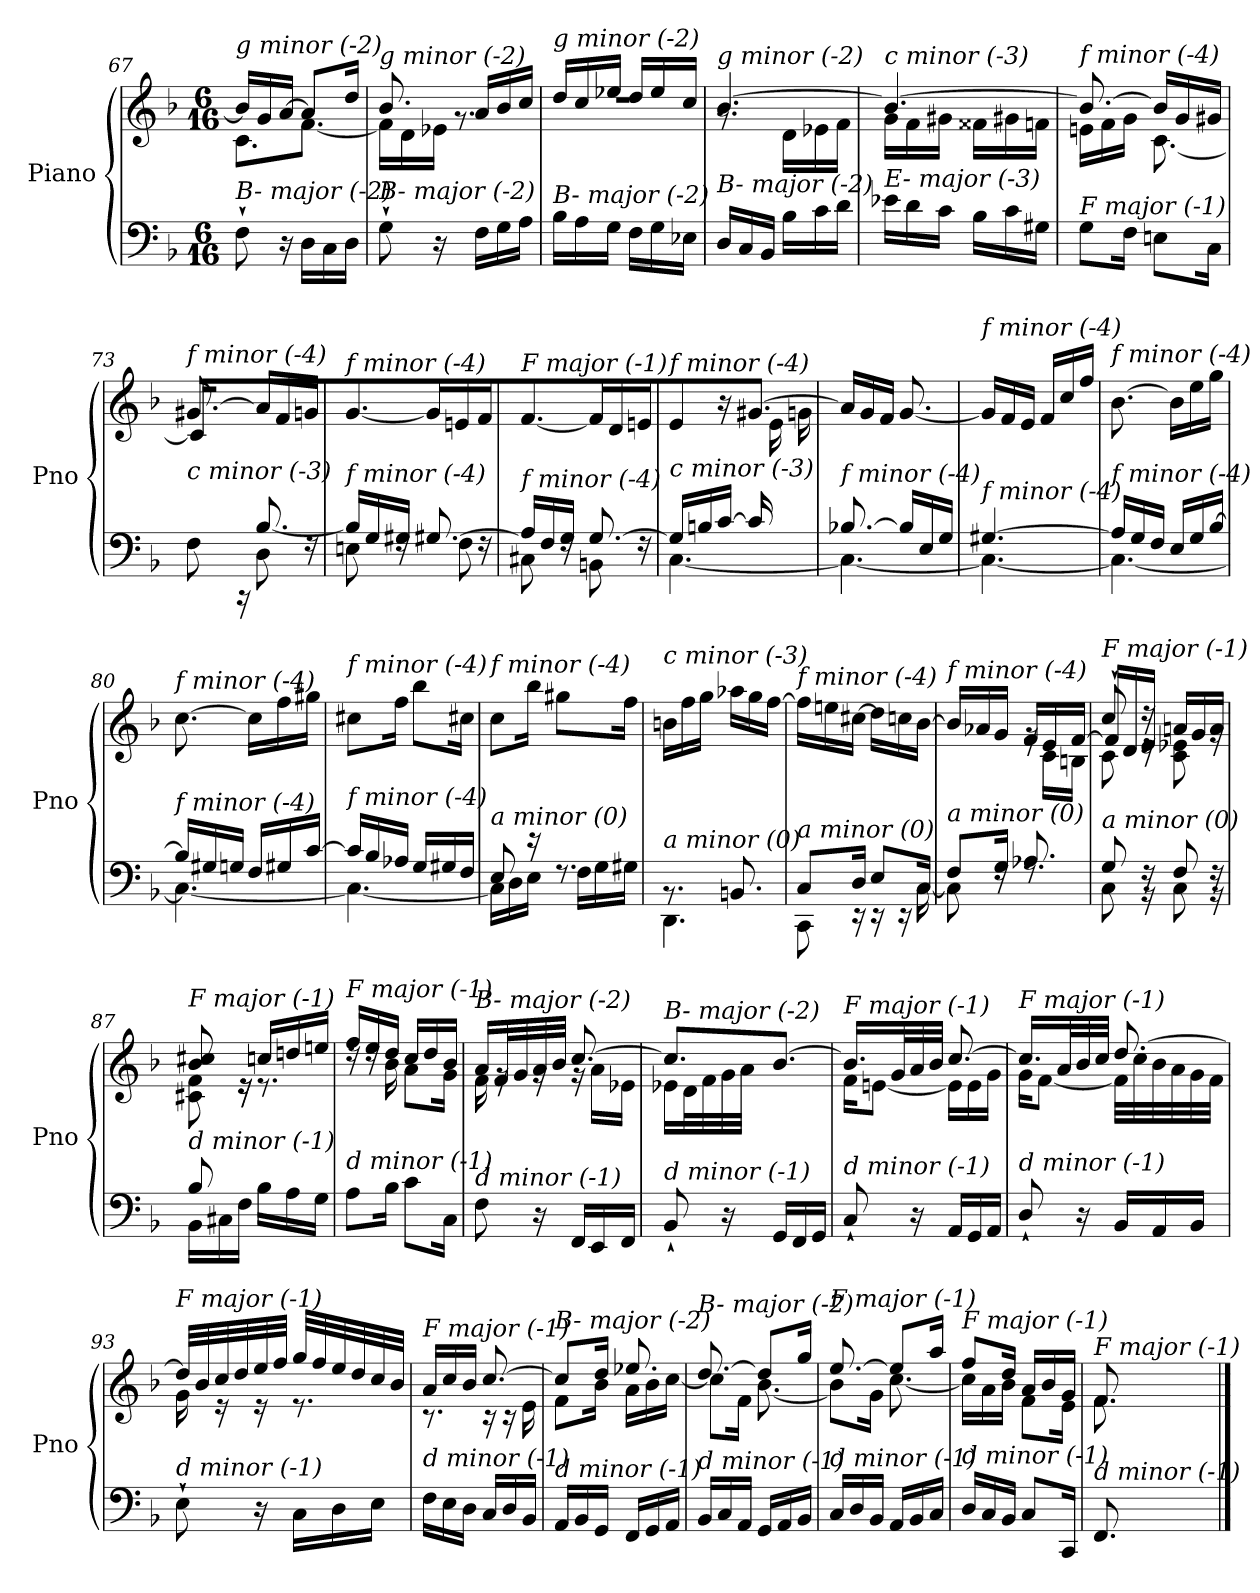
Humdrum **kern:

**kern	**kern
*part1	*part1
*staff2	*staff1
*I"Piano	*
*I'Pno	*
!!LO:PB:g=z
*clefF4	*clefG2
*k[b-]	*k[b-]
*M6/16	*M6/16
=67	=67
*	*^
!	!LO:TX:i:t=g minor (-2)	!
!LO:TX:i:t=B- major (-2)	!	!
8F`\	16b-/LL]	8.c\L
.	16g/	.
16r	[16a/JJ	.
16D\LL	8a/L]	[8.f\J
16C\	.	.
16D\JJ	16dd/Jk	.
=68	=68	=68
!	!LO:TX:i:t=g minor (-2)	!
!LO:TX:i:t=B- major (-2)	!	!
8G`\	8.b-/	16f\LL]
.	.	16d\
16r	.	16e-X\JJ
16F\LL	16a/LL	8.rg
16G\	16b-/	.
16A\JJ	16cc/JJ	.
=69	=69	=69
!	!LO:TX:i:t=g minor (-2)	!
!LO:TX:i:t=B- major (-2)	!	!
16B-\LL	16dd/LL	4.rdd
16A\	16cc/	.
16G\JJ	16ee-X/JJ	.
16F\LL	16dd/LL	.
16G\	16ee-/	.
16E-X\JJ	16cc/JJ	.
=70	=70	=70
!	!LO:TX:i:t=g minor (-2)	!
!LO:TX:i:t=B- major (-2)	!	!
16D/LL	[4.b-/	8.rg
16C/	.	.
16BB-/JJ	.	.
16B-\LL	.	16d\LL
16c\	.	16e-X\
16d\JJ	.	16f\JJ
=71	=71	=71
!	!LO:TX:i:t=c minor (-3)	!
!LO:TX:i:t=E- major (-3)	!	!
16e-X\LL	4.b-/_	16g\LL
16d\	.	16f\
16c\JJ	.	16g#Xi\JJ
16B-\LL	.	16f##Xj\LL
16c\	.	16g#Xi\
16G#Xi\JJ	.	16f\JJ
=72	=72	=72
!	!LO:TX:i:t=f minor (-4)	!
!LO:TX:i:t=F major (-1)	!	!
8G\L	8.b-/_	16en\LL
.	.	16f\
16F\Jk	.	16g\JJ
8En\L	16b-/LL]	[8.c\
.	16g/	.
16C\Jk	16g#Xi/JJ	.
!!LO:LB:g=z
=73	=73	=73
*^	*	*^
*	*^	*	*	*
!	!	!	!LO:TX:i:t=f minor (-4)	!	!
!LO:TX:i:t=c minor (-3)	!	!	!	!	!
16ryy	8F\	8.ryy	[8.g#Xi/	16c\LL]	8.ryy
16G#Xi/	.	.	.	8ryy	.
16B-/JJ	16rCC	.	.	.	.
8.ryy	[8.B-/	8D\	16a-/LL]	8.ryy	8.ryy
.	.	.	16f/	.	.
.	.	16rF	16g/JJ	.	.
*	*	*	*v	*v	*v
=74	=74	=74	=74
!	!	!	!LO:TX:i:t=f minor (-4)
!LO:TX:i:t=f minor (-4)	!	!	!
*	*v	*v	*
16B-/LL]	8En\	[8.g/
16G/	.	.
16G#Xi/JJ	16rF	.
[8.G#Xi/	8F\	16g/LL]
.	.	16en/
.	16rF	16f/JJ
=75	=75	=75
!	!	!LO:TX:i:t=F major (-1)
!LO:TX:i:t=f minor (-4)	!	!
16A-/LL]	8C#Xi\	[8.f/
16F/	.	.
16G/JJ	16rF	.
[8.G/	8BBn\	16f/LL]
.	.	16d/
.	16rF	16en/JJ
=76	=76	=76
*	*	*^
!	!	!LO:TX:i:t=f minor (-4)	!
!LO:TX:i:t=c minor (-3)	!	!	!
16G/LL]	[4.C\	8e/	4ryy
16Bn/	.	.	.
[16c/JJ	.	16r	.
16c/LL]	.	[8.g#Xi/	.
8ryy	.	.	16e\
.	.	.	16g\JJ
=77	=77	=77	=77
!	!	!LO:TX:i:t=f minor (-4)	!
!LO:TX:i:t=f minor (-4)	!	!	!
*	*	*v	*v
[8.B-X/	4.C\_	16a-/LL]
.	.	16g/
.	.	16f/JJ
16B-/LL]	.	[8.g/
16E/	.	.
16G/JJ	.	.
=78	=78	=78
!	!	!LO:TX:i:t=f minor (-4)
!LO:TX:i:t=f minor (-4)	!	!
[4.G#Xi/	4.C\_	16g/LL]
.	.	16f/
.	.	16e/JJ
.	.	16f/LL
.	.	16cc/
.	.	16ff/JJ
!!LO:LB:g=z
=79	=79	=79
!	!	!LO:TX:i:t=f minor (-4)
!LO:TX:i:t=f minor (-4)	!	!
16A-/LL]	4.C\_	[8.b-\
16G/	.	.
16F/JJ	.	.
16E/LL	.	16b-\LL]
16G/	.	16ee\
[16B-/JJ	.	16gg\JJ
=80	=80	=80
!	!	!LO:TX:i:t=f minor (-4)
!LO:TX:i:t=f minor (-4)	!	!
16B-/LL]	4.C\_	[8.cc\
16G#Xi/	.	.
16G/JJ	.	.
16F/LL	.	16cc\LL]
16G#Xi/	.	16ff\
[16c/JJ	.	16gg#Xi\JJ
=81	=81	=81
!	!	!LO:TX:i:t=f minor (-4)
!LO:TX:i:t=f minor (-4)	!	!
16c/LL]	4.C\_	8cc#Xi\L
16B-/	.	.
16A-XZ/JJ	.	16ff\Jk
16G/LL	.	8bb-\L
16G#Xi/	.	.
16F/JJ	.	16cc#Xi\Jk
=82	=82	=82
!	!	!LO:TX:i:t=f minor (-4)
!LO:TX:i:t=a minor (0)	!	!
8E/	16C\LL]	8cc\L
.	16D\	.
16r	16E\JJ	16bb-\Jk
8.rF	16F\LL	8gg#Xi\L
.	16G\	.
.	16G#Xi\JJ	16ff\Jk
=83	=83	=83
!	!	!LO:TX:i:t=c minor (-3)
!LO:TX:i:t=a minor (0)	!	!
8.rBB	4.DD\	16bn\LL
.	.	16ff\
.	.	16gg\JJ
8.BBn/	.	16aa-XZ\LL
.	.	16gg\
.	.	[16ff\JJ
=84	=84	=84
!	!	!LO:TX:i:t=f minor (-4)
!LO:TX:i:t=a minor (0)	!	!
8C/L	8CC\	16ff\LL]
.	.	16een\
16D/Jk	16r	[16cc#Xi\JJ
8E/L	16r	16dd-\LL]
.	16r	16cc\
16C/Jk	[16C\	[16b-\JJ
!!LO:LB:g=z
=85	=85	=85
*	*^	*^
!	!	!	!LO:TX:i:t=f minor (-4)	!
!LO:TX:i:t=a minor (0)	!	!	!	!
8.ryy	8F/L	8C\]	16b-/LL]	8.ryy
.	.	.	16a-XZ/	.
.	16G/Jk	16rF	16g/JJ	.
8.ryy	8.A-XZ/	8.rF	16f/LL	16rg
.	.	.	16e/	16c\LL
.	.	.	[16f/JJ	16Bn\JJ
=86	=86	=86	=86	=86
*	*	*	*	*^
!	!	!	!LO:TX:i:t=F major (-1)	!	!
!LO:TX:i:t=a minor (0)	!	!	!	!	!
8.ryy	8G/	8C\	8cc`/	8c\	16f/LL]
.	.	.	.	.	16d/
.	16rBB	16rF	16rdd	16re	16e/JJ
8.ryy	8F/	8C\	16an/LL	8c\ 8e-X\	8.ryy
.	.	.	16g/	.	.
.	16rBB	16rF	16a/JJ	16rg	.
=87	=87	=87	=87	=87	=87
!	!	!	!LO:TX:i:t=F major (-1)	!	!
!LO:TX:i:t=d minor (-1)	!	!	!	!	!
*	*v	*v	*	*	*
8B-/	16BB-\LL	8b-/ 8cc#Xi/	8c#Xi\ 8f\	8.ryy
.	16C#Xi\	.	.	.
16ryy	16F\JJ	16re	16r	.
16B-\LL	8.ryy	16cc/LL	8.r	8.ryy
16A\	.	16ddn/	.	.
16G\JJ	.	16een/JJ	.	.
*v	*v	*	*	*
*	*	*v	*v
=88	=88	=88
!	!LO:TX:i:t=F major (-1)	!
!LO:TX:i:t=d minor (-1)	!	!
8A\L	16ff/LL	16rdd
.	16ee/	16rdd
16B-\Jk	16dd/JJ	16b-\
8c\L	16cc/LL	8a\L
.	16dd/	.
16C\Jk	16b-/JJ	16g\Jk
=89	=89	=89
!	!LO:TX:i:t=B- major (-2)	!
!LO:TX:i:t=d minor (-1)	!	!
8F\	16a/LL	16f\
.	32f/L	16rg
.	32g/	.
16r	32a/	16rg
.	32b-/JJJ	.
16FF/LL	[8.cc/	16rg
16EE/	.	16a\LL
16FF/JJ	.	16e-X\JJ
=90	=90	=90
!	!LO:TX:i:t=B- major (-2)	!
!LO:TX:i:t=d minor (-1)	!	!
8BB-`/	8.cc/L]	16e-X\LL
.	.	32d\L
.	.	32f\
16r	.	32g\
.	.	32a\JJJ
16GG/LL	[8.b-/J	16b-\LLyy
16FF/	.	16d\
16GG/JJ	.	16f\JJ
!!LO:LB:g=z	!!
=91	=91	=91
!	!LO:TX:i:t=F major (-1)	!
!LO:TX:i:t=d minor (-1)	!	!
8C`/	16.b-/LL]	16f\KL
.	.	[8en\J
.	32g/L	.
16r	32a/	.
.	32b-/JJJ	.
16AA/LL	[8.cc/	16e\LL]
16GG/	.	16e\
16AA/JJ	.	16g\JJ
=92	=92	=92
!	!LO:TX:i:t=F major (-1)	!
!LO:TX:i:t=d minor (-1)	!	!
8D`/	16.cc/LL]	16g\KL
.	.	[8f\J
.	32a/L	.
16r	32b-/	.
.	32cc/JJJ	.
16BB-/LL	[8.dd/	32f\LLL]
.	.	32cc\
16AA/	.	32b-\
.	.	32a\
16BB-/JJ	.	32g\
.	.	32f\JJJ
=93	=93	=93
!	!LO:TX:i:t=F major (-1)	!
!LO:TX:i:t=d minor (-1)	!	!
8E`\	32dd/LLL]	16g\
.	32b-/	.
.	32cc/	16r
.	32dd/	.
16r	32ee/	16r
.	32ff/JJJ	.
16C\LL	32gg/LLL	8.r
.	32ff/	.
16D\	32ee/	.
.	32dd/	.
16E\JJ	32cc/	.
.	32b-/JJJ	.
=94	=94	=94
!	!LO:TX:i:t=F major (-1)	!
!LO:TX:i:t=d minor (-1)	!	!
16F\LL	16a/LL	8.r
16E\	16cc/	.
16D\JJ	16b-/JJ	.
16C/LL	[8.cc/	16r
16D/	.	16r
16BB-/JJ	.	16e\
!!LO:LB:g=z	!!
=95	=95	=95
!	!LO:TX:i:t=B- major (-2)	!
!LO:TX:i:t=d minor (-1)	!	!
16AA/LL	8cc/L]	8f\L
16BB-/	.	.
16GG/JJ	16dd/Jk	16b-\Jk
16FF/LL	8.ee-X/	16a\LL
16GG/	.	16b-\
16AA/JJ	.	[16cc\JJ
=96	=96	=96
!	!LO:TX:i:t=B- major (-2)	!
!LO:TX:i:t=d minor (-1)	!	!
16BB-/LL	[8.dd/	8cc\L]
16C/	.	.
16AA/JJ	.	16f\Jk
16GG/LL	8dd/L]	[8.b-\
16AA/	.	.
16BB-/JJ	16gg/Jk	.
=97	=97	=97
!	!LO:TX:i:t=F major (-1)	!
!LO:TX:i:t=d minor (-1)	!	!
16C/LL	[8.ee/	8b-\L]
16D/	.	.
16BB-/JJ	.	16g\Jk
16AA/LL	8ee/L]	[8.cc\
16BB-/	.	.
16C/JJ	16aa/Jk	.
=98	=98	=98
!	!LO:TX:i:t=F major (-1)	!
!LO:TX:i:t=d minor (-1)	!	!
16D/LL	8ff/L	16cc\LL]
16C/	.	16a\
16BB-/JJ	16dd/Jk	16b-\JJ
8C/L	16a/LL	8f\L
.	16b-/	.
16CC/Jk	16g/JJ	16e\Jk
=99	=99	=99
!	!LO:TX:i:t=F major (-1)	!
!LO:TX:i:t=d minor (-1)	!	!
8.FF/	8.f/	8.f\
*	*v	*v
==	==
*-	*-
